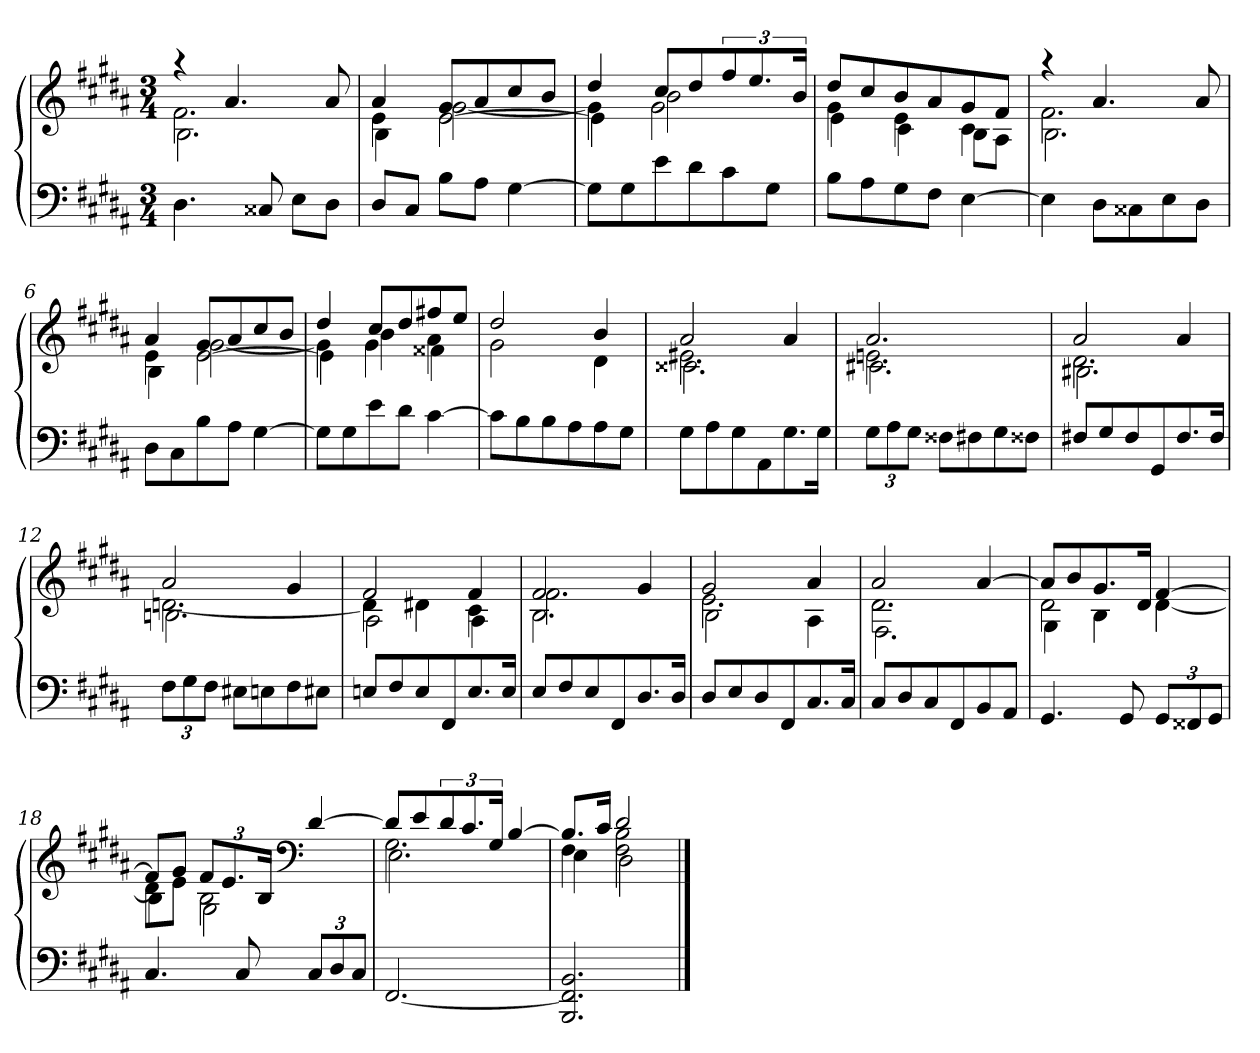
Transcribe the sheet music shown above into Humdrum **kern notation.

**kern	**kern
*part1	*part1
*staff2	*staff1
*clefF4	*clefG2
*k[f#c#g#d#a#]	*k[f#c#g#d#a#]
*B:	*B:
*M3/4	*M3/4
=1	=1
*	*^
*	*	*^
4.D#	4raa	2.f#	2.B\
.	4.a#	.	.
8C##X	.	.	.
8EL	.	.	.
8D#J	8a#	.	.
=2	=2	=2	=2
8D#L	4a#	4e	4B\
8C#J	.	.	.
8BL	8g#L	[2g#	[2e\
8A#J	8a#	.	.
[4G#	8cc#	.	.
.	8bJ	.	.
=3	=3	=3	=3
8G#L]	4dd#	4g#]	4e\]
8G#	.	.	.
8e	8cc#L	2b	2g#\
8d#	8dd#	.	.
8c#	12ff#	.	.
.	12.ee	.	.
8G#J	.	.	.
.	24bJk	.	.
=4	=4	=4	=4
8BL	8dd#L	4g#	4e\
8A#	8cc#	.	.
8G#	8b	4e	4c#\
8F#J	8a#	.	.
[4E	8g#	4c#	8B\L
.	8f#J	.	8A#\J
=5	=5	=5	=5
4E]	4raa	2.f#	2.B\
8D#L	4.a#	.	.
8C##X	.	.	.
8E	.	.	.
8D#J	8a#	.	.
=6	=6	=6	=6
8D#L	4a#	4e	4B\
8C#	.	.	.
8B	8g#L	[2g#	[2e\
8A#J	8a#	.	.
[4G#	8cc#	.	.
.	8bJ	.	.
=7	=7	=7	=7
8G#L]	4dd#	4g#]	4e\]
8G#	.	.	.
8e	8cc#L	4b	4g#\
8d#J	8dd#	.	.
[4c#	8ff#X	4a#	4f##X\
.	8eeJ	.	.
*	*	*v	*v
=8	=8	=8
8c#L]	2dd#	2g#
8B	.	.
8B	.	.
8A#	.	.
8A#	4b	4d#
8G#J	.	.
=9	=9	=9
*	*	*^
8G#L	2a#	2.e#X	2.c##X\
8A#	.	.	.
8G#	.	.	.
8AA#	.	.	.
8.G#	4a#	.	.
16G#Jk	.	.	.
=10	=10	=10	=10
12G#L	2.a#	2.en	2.c#X\
12A#	.	.	.
12G#J	.	.	.
8F##XL	.	.	.
8F#X	.	.	.
8G#	.	.	.
8F##XJ	.	.	.
=11	=11	=11	=11
8F#XL	2a#	2.d#	2.B#X\
8G#	.	.	.
8F#	.	.	.
8GG#	.	.	.
8.F#	4a#	.	.
16F#Jk	.	.	.
=12	=12	=12	=12
12F#L	2a#	[2.dn	2.Bn\
12G#	.	.	.
12F#J	.	.	.
8E#XL	.	.	.
8En	.	.	.
8F#	4g#	.	.
8E#XJ	.	.	.
=13	=13	=13	=13
8EnL	2f#	4d]	2A#\
8F#	.	.	.
8E	.	4d#X	.
8FF#	.	.	.
8.E	4f#	4c#	4A#\
16EJk	.	.	.
=14	=14	=14	=14
8EL	2f#	2.f#	2.B\
8F#	.	.	.
8E	.	.	.
8FF#	.	.	.
8.D#	4g#	.	.
16D#Jk	.	.	.
=15	=15	=15	=15
8D#L	2g#	2.e	2B\
8E	.	.	.
8D#	.	.	.
8FF#	.	.	.
8.C#	4a#	.	4A#\
16C#Jk	.	.	.
=16	=16	=16	=16
8C#L	2a#	2.d#	2.F#\
8D#	.	.	.
8C#	.	.	.
8FF#	.	.	.
8BB	[4a#	.	.
8AA#J	.	.	.
=17	=17	=17	=17
4.GG#	8a#L]	2d#	4G#\
.	8b	.	.
.	8.g#	.	4B\
8GG#	.	.	.
.	16d#Jk	.	.
12GG#L	[4f#	[4d#	4d#\
12FF##X	.	.	.
12GG#J	.	.	.
=18	=18	=18	=18
4.C#	8f#L]	8d#L]	4B\
.	8g#J	8eJ	.
.	12f#L	2B	2G#\
.	12.e	.	.
8C#	.	.	.
.	24BJk	.	.
*	*clefF4	*	*
12C#L	[4d#	.	.
12D#	.	.	.
12C#J	.	.	.
=19	=19	=19	=19
[2.FF#	8d#L]	2.G#	2.E\
.	8e	.	.
.	12d#	.	.
.	12.c#	.	.
.	24G#Jk	.	.
.	[4B	.	.
=20	=20	=20	=20
2.BBB 2.FF#] 2.BB	8.BL]	4F#	4E\
.	16c#Jk	.	.
.	2d#	2F# 2B	2D#\
*	*v	*v	*v
==	==
*-	*-
